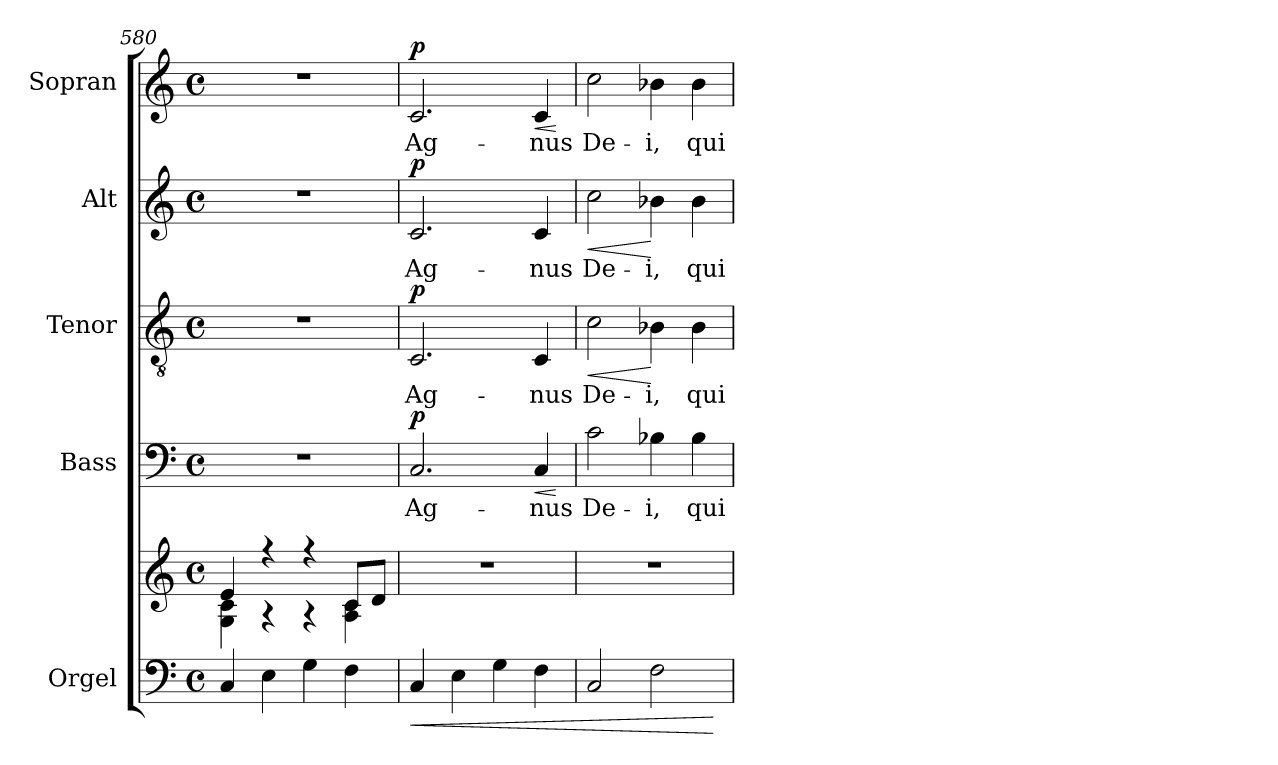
**kern	**kern	**dynam	**kern	**text	**dynam	**kern	**text	**dynam	**kern	**text	**dynam	**kern	**text	**dynam
*part5	*part5	*part5	*part4	*part4	*part4	*part3	*part3	*part3	*part2	*part2	*part2	*part1	*part1	*part1
*staff6	*staff5	*staff5/6	*staff4	*staff4	*staff4	*staff3	*staff3	*staff3	*staff2	*staff2	*staff2	*staff1	*staff1	*staff1
*I"Orgel	*	*	*I"Bass	*	*	*I"Tenor	*	*	*I"Alt	*	*	*I"Sopran	*	*
*I'Org.	*	*	*I'B.	*	*	*I'T.	*	*	*I'A.	*	*	*I'S.	*	*
*clefF4	*clefG2	*	*clefF4	*	*	*clefGv2	*	*	*clefG2	*	*	*clefG2	*	*
*k[]	*k[]	*	*k[]	*	*	*k[]	*	*	*k[]	*	*	*k[]	*	*
*C:	*C:	*	*C:	*	*	*C:	*	*	*C:	*	*	*C:	*	*
*M4/4	*M4/4	*	*M4/4	*	*	*M4/4	*	*	*M4/4	*	*	*M4/4	*	*
*met(c)	*met(c)	*	*met(c)	*	*	*met(c)	*	*	*met(c)	*	*	*met(c)	*	*
=580	=580	=580	=580	=580	=580	=580	=580	=580	=580	=580	=580	=580	=580	=580
*	*^	*	*	*	*	*	*	*	*	*	*	*	*	*
4C/	4e/	4G\ 4c\	.	1r	.	.	1r	.	.	1r	.	.	1r	.	.
4E\	4r	4r	.	.	.	.	.	.	.	.	.	.	.	.	.
4G\	4r	4r	.	.	.	.	.	.	.	.	.	.	.	.	.
4F\	8c/L	4A\ 4c\	.	.	.	.	.	.	.	.	.	.	.	.	.
.	8d/J	.	.	.	.	.	.	.	.	.	.	.	.	.	.
*	*v	*v	*	*	*	*	*	*	*	*	*	*	*	*	*
=581	=581	=581	=581	=581	=581	=581	=581	=581	=581	=581	=581	=581	=581	=581
!	!	!LO:HP:b=2	!	!LO:LY:b	!LO:DY:a	!	!LO:LY:b	!LO:DY:a	!	!LO:LY:b	!LO:DY:a	!	!LO:LY:b	!LO:DY:a
4C/	1r	<	2.C/	Ag-	p	2.C/	Ag-	p	2.c/	Ag-	p	2.c/	Ag-	p
4E\	.	.	.	.	.	.	.	.	.	.	.	.	.	.
4G\	.	.	.	.	.	.	.	.	.	.	.	.	.	.
!	!	!	!	!LO:LY:b	!LO:HP:b	!	!LO:LY:b	!	!	!LO:LY:b	!	!	!LO:LY:b	!LO:HP:b
4F\	.	.	4C/	-nus	<	4C/	-nus	.	4c/	-nus	.	4c/	-nus	<
.	.	.	.	.	[	.	.	.	.	.	.	.	.	[
=582	=582	=582	=582	=582	=582	=582	=582	=582	=582	=582	=582	=582	=582	=582
!	!	!	!	!LO:LY:b	!	!	!LO:LY:b	!LO:HP:b	!	!LO:LY:b	!LO:HP:b	!	!LO:LY:b	!
2C/	1r	.	2c\	De-	.	2c\	De-	<	2cc\	De-	<	2cc\	De-	.
!	!	!	!	!LO:LY:b	!	!	!LO:LY:b	!	!	!LO:LY:b	!	!	!LO:LY:b	!
2F\	.	.	4B-X\	-i,	.	4B-X\	-i,	[	4b-X\	-i,	[	4b-X\	-i,	.
!	!	!	!	!LO:LY:b	!	!	!LO:LY:b	!	!	!LO:LY:b	!	!	!LO:LY:b	!
.	.	.	4B-\	qui	.	4B-\	qui	.	4b-\	qui	.	4b-\	qui	.
.	.	[	.	.	.	.	.	.	.	.	.	.	.	.
=	=	=	=	=	=	=	=	=	=	=	=	=	=	=
*-	*-	*-	*-	*-	*-	*-	*-	*-	*-	*-	*-	*-	*-	*-
